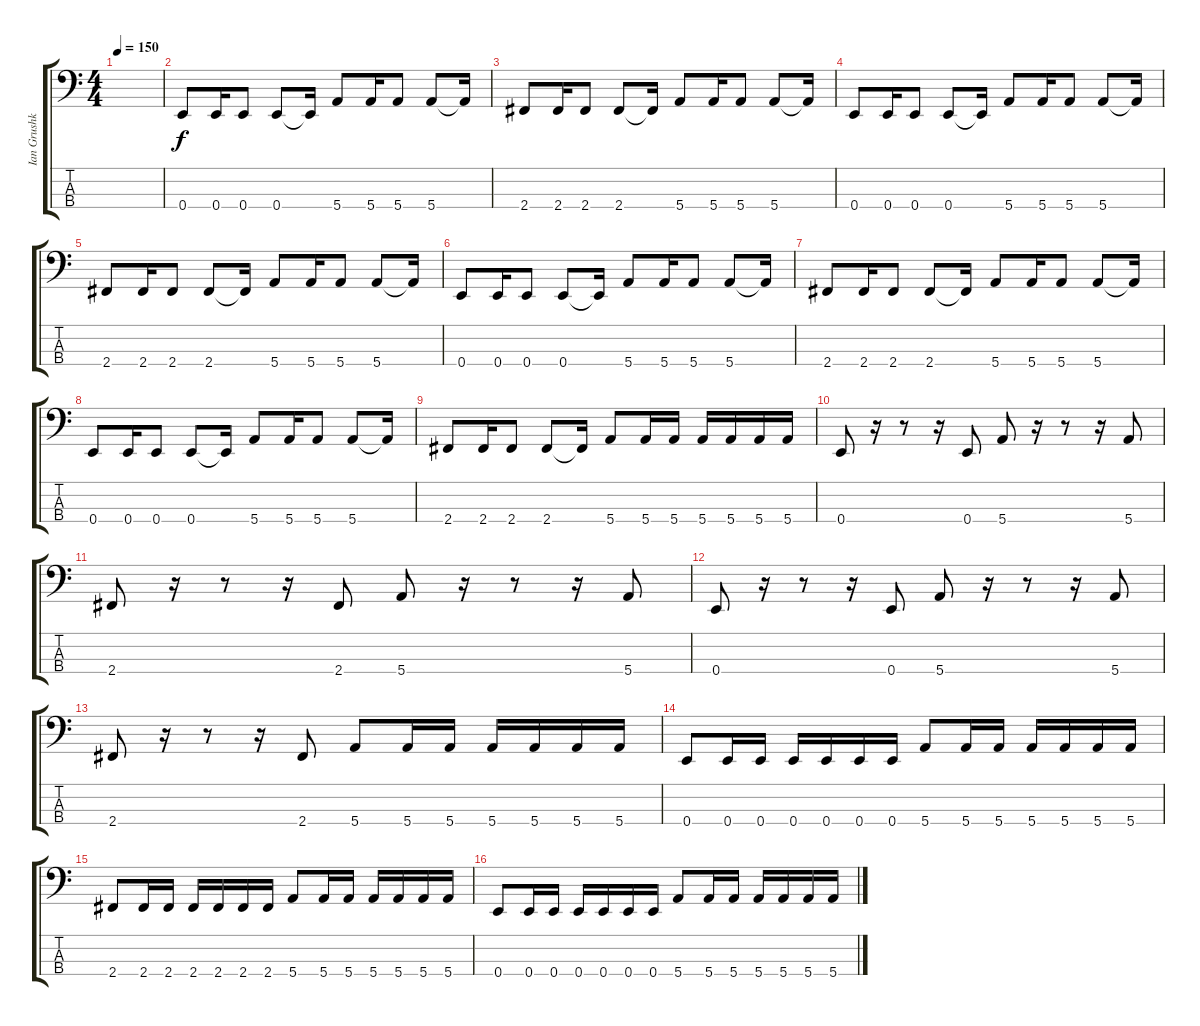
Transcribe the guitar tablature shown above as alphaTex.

\track ("Ian Grushka - Bass" "Ian Grushk") {instrument electricbasspick}
\staff {score tabs}
\tuning (G2 D2 A1 E1) {hide}
\ts (4 4)
\tempo 150
\clef f4
\ks c
|
0.4.8 0.4.16 0.4.8 0.4.8 0.4{t}.16 5.4.8 5.4.16 5.4.8 5.4.8 5.4{t}.16 |
2.4.8 2.4.16 2.4.8 2.4.8 2.4{t}.16 5.4.8 5.4.16 5.4.8 5.4.8 5.4{t}.16 |
0.4.8 0.4.16 0.4.8 0.4.8 0.4{t}.16 5.4.8 5.4.16 5.4.8 5.4.8 5.4{t}.16 |
2.4.8 2.4.16 2.4.8 2.4.8 2.4{t}.16 5.4.8 5.4.16 5.4.8 5.4.8 5.4{t}.16 |
0.4.8 0.4.16 0.4.8 0.4.8 0.4{t}.16 5.4.8 5.4.16 5.4.8 5.4.8 5.4{t}.16 |
2.4.8 2.4.16 2.4.8 2.4.8 2.4{t}.16 5.4.8 5.4.16 5.4.8 5.4.8 5.4{t}.16 |
0.4.8 0.4.16 0.4.8 0.4.8 0.4{t}.16 5.4.8 5.4.16 5.4.8 5.4.8 5.4{t}.16 |
2.4.8 2.4.16 2.4.8 2.4.8 2.4{t}.16 5.4.8 5.4.16 5.4.16 5.4.16 5.4.16 5.4.16 5.4.16 |
0.4.8 r.16 r.8 r.16 0.4.8 5.4.8 r.16 r.8 r.16 5.4.8 |
2.4.8 r.16 r.8 r.16 2.4.8 5.4.8 r.16 r.8 r.16 5.4.8 |
0.4.8 r.16 r.8 r.16 0.4.8 5.4.8 r.16 r.8 r.16 5.4.8 |
2.4.8 r.16 r.8 r.16 2.4.8 5.4.8 5.4.16 5.4.16 5.4.16 5.4.16 5.4.16 5.4.16 |
0.4.8 0.4.16 0.4.16 0.4.16 0.4.16 0.4.16 0.4.16 5.4.8 5.4.16 5.4.16 5.4.16 5.4.16 5.4.16 5.4.16 |
2.4.8 2.4.16 2.4.16 2.4.16 2.4.16 2.4.16 2.4.16 5.4.8 5.4.16 5.4.16 5.4.16 5.4.16 5.4.16 5.4.16 |
0.4.8 0.4.16 0.4.16 0.4.16 0.4.16 0.4.16 0.4.16 5.4.8 5.4.16 5.4.16 5.4.16 5.4.16 5.4.16 5.4.16
